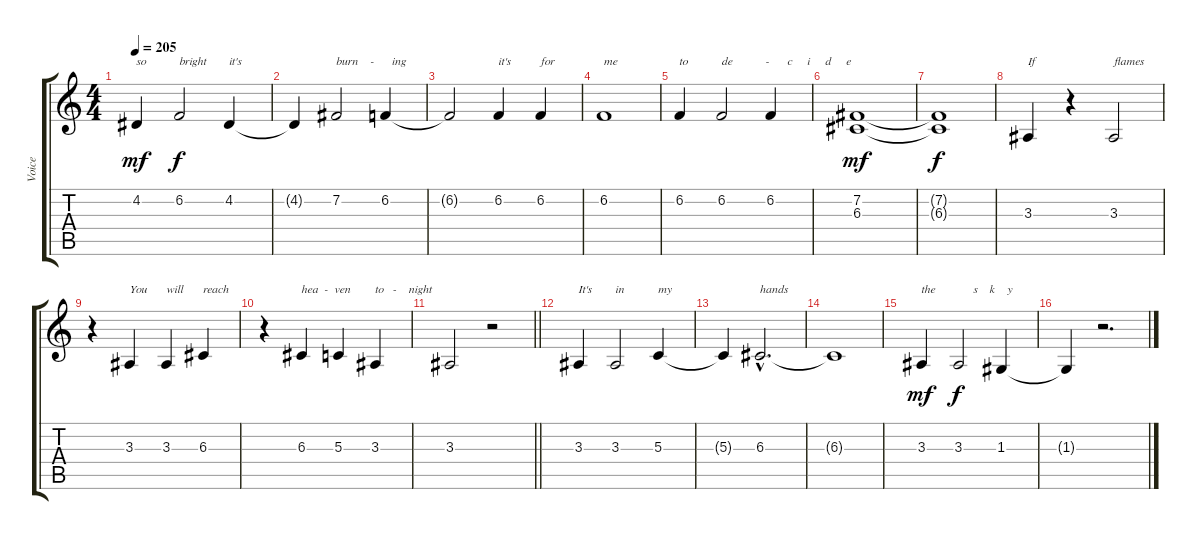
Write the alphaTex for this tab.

\track ("Voice" "Voice") {instrument clarinet}
\staff {score tabs}
\tuning (E4 B3 G3 D3 A2 E2) {hide}
\ts (4 4)
\tempo 205
\clef g2
\ks c
4.2.4{txt "so" dy mf} 6.2.2{txt "bright" dy f} 4.2.4{txt "it's"} |
4.2{t}.4 7.2.2{txt "burn    -      ing"} 6.2.4 |
6.2{t}.2 6.2.4{txt "it's"} 6.2.4{txt "for"} |
6.2.1{txt "me"} |
6.2.4{txt "to"} 6.2.2{txt "de           -      c     i     d     e  "} 6.2.4 |
(7.2 6.3).1{dy mf} |
(7.2{t} 6.3{t}).1{dy f} |
3.3.4{txt "If"} r.4 3.3.2{txt "flames"} |
r.4 3.3.4{txt "You"} 3.3.4{txt "will"} 6.3.4{txt "reach"} |
r.4 6.3.4{txt "hea  -  ven"} 5.3.4 3.3.4{txt "to   -    night"} |
\barLineRight lightlight
3.3.2 r.2 |
3.3.4{txt "It's"} 3.3.2{txt "in"} 5.3.4{txt "my"} |
5.3{t}.4 6.3{hac}.2{d txt "hands"} |
6.3{t}.1 |
3.3.4{txt "the" dy mf} 3.3.2{txt "     s    k    y" dy f} 1.3.4 |
1.3{t}.4 r.2{d}
